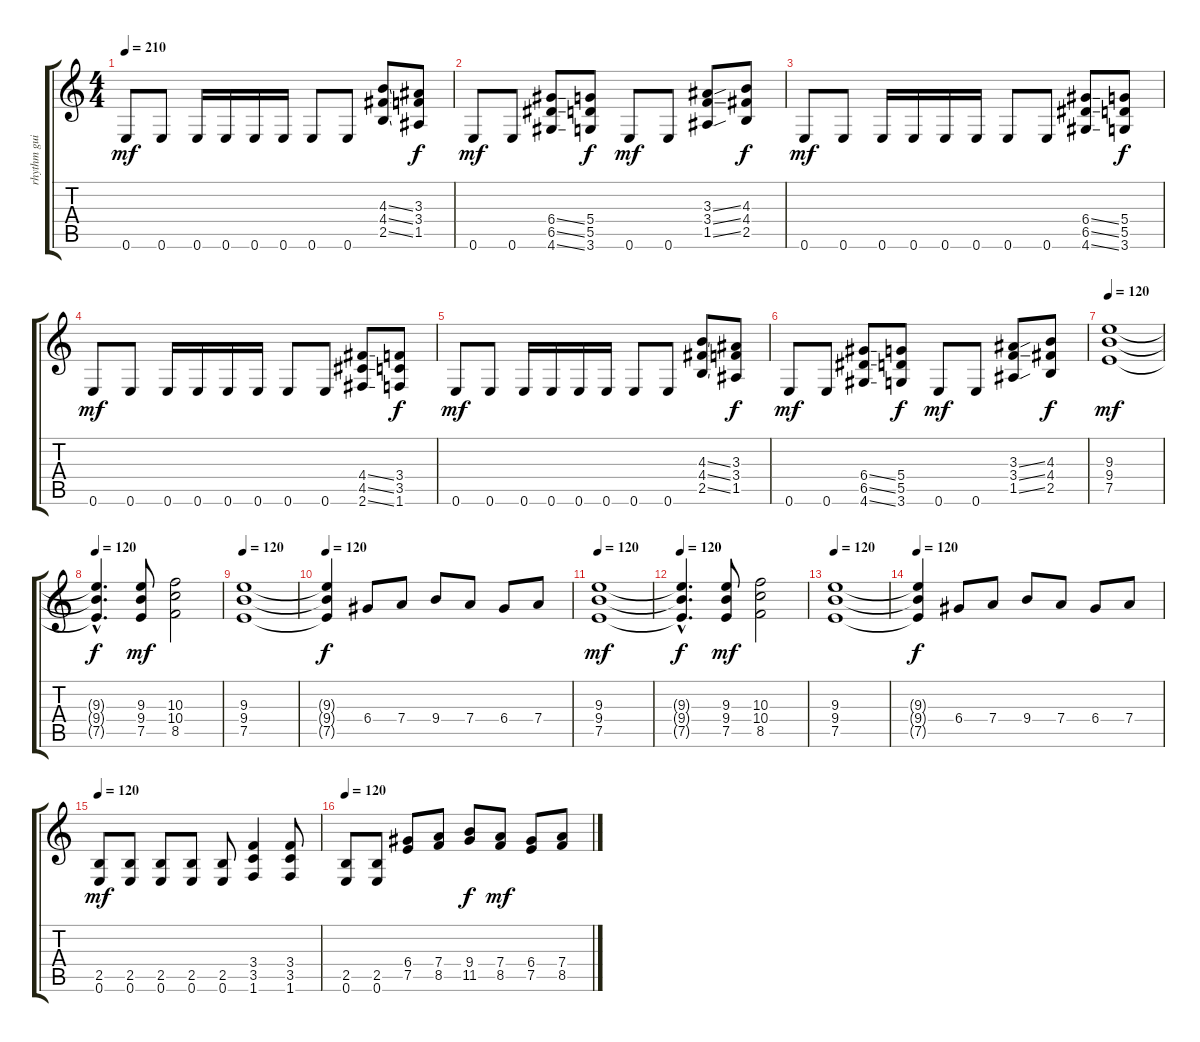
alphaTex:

\track ("rhythm guitar I" "rhythm gui") {instrument distortionguitar}
\staff {score tabs}
\tuning (E4 B3 G3 D3 A2 E2) {hide}
\ts (4 4)
\tempo 210
\clef g2
\ks c
0.6.8{dy mf} 0.6.8 0.6.16 0.6.16 0.6.16 0.6.16 0.6.8 0.6.8 (4.3{ss} 4.4{ss} 2.5{ss}).8 (3.3 3.4 1.5).8{dy f} |
0.6.8{dy mf} 0.6.8 (6.4{ss} 6.5{ss} 4.6{ss}).8 (5.4 5.5 3.6).8{dy f} 0.6.8{dy mf} 0.6.8 (3.3{ss} 3.4{ss} 1.5{ss}).8 (4.3 4.4 2.5).8{dy f} |
0.6.8{dy mf} 0.6.8 0.6.16 0.6.16 0.6.16 0.6.16 0.6.8 0.6.8 (6.4{ss} 6.5{ss} 4.6{ss}).8 (5.4 5.5 3.6).8{dy f} |
0.6.8{dy mf} 0.6.8 0.6.16 0.6.16 0.6.16 0.6.16 0.6.8 0.6.8 (4.4{ss} 4.5{ss} 2.6{ss}).8 (3.4 3.5 1.6).8{dy f} |
0.6.8{dy mf} 0.6.8 0.6.16 0.6.16 0.6.16 0.6.16 0.6.8 0.6.8 (4.3{ss} 4.4{ss} 2.5{ss}).8 (3.3 3.4 1.5).8{dy f} |
0.6.8{dy mf} 0.6.8 (6.4{ss} 6.5{ss} 4.6{ss}).8 (5.4 5.5 3.6).8{dy f} 0.6.8{dy mf} 0.6.8 (3.3{ss} 3.4{ss} 1.5{ss}).8 (4.3 4.4 2.5).8{dy f} |
\tempo 120
(9.3 9.4 7.5).1{dy mf} |
\tempo 120
(9.3{hac t} 9.4{hac t} 7.5{hac t}).4{d dy f} (9.3 9.4 7.5).8{dy mf} (10.3 10.4 8.5).2 |
\tempo 120
(9.3 9.4 7.5).1 |
\tempo 120
(9.3{t} 9.4{t} 7.5{t}).4{dy f} 6.4.8 7.4.8 9.4.8 7.4.8 6.4.8 7.4.8 |
\tempo 120
(9.3 9.4 7.5).1{dy mf} |
\tempo 120
(9.3{hac t} 9.4{hac t} 7.5{hac t}).4{d dy f} (9.3 9.4 7.5).8{dy mf} (10.3 10.4 8.5).2 |
\tempo 120
(9.3 9.4 7.5).1 |
\tempo 120
(9.3{t} 9.4{t} 7.5{t}).4{dy f} 6.4.8 7.4.8 9.4.8 7.4.8 6.4.8 7.4.8 |
\tempo 120
(2.5 0.6).8{dy mf} (2.5 0.6).8 (2.5 0.6).8 (2.5 0.6).8 (2.5 0.6).8 (3.4 3.5 1.6).4 (3.4 3.5 1.6).8 |
\tempo 120
(2.5 0.6).8 (2.5 0.6).8 (6.4 7.5).8 (7.4 8.5).8 (9.4 11.5).8{dy f} (7.4 8.5).8{dy mf} (6.4 7.5).8 (7.4 8.5).8
